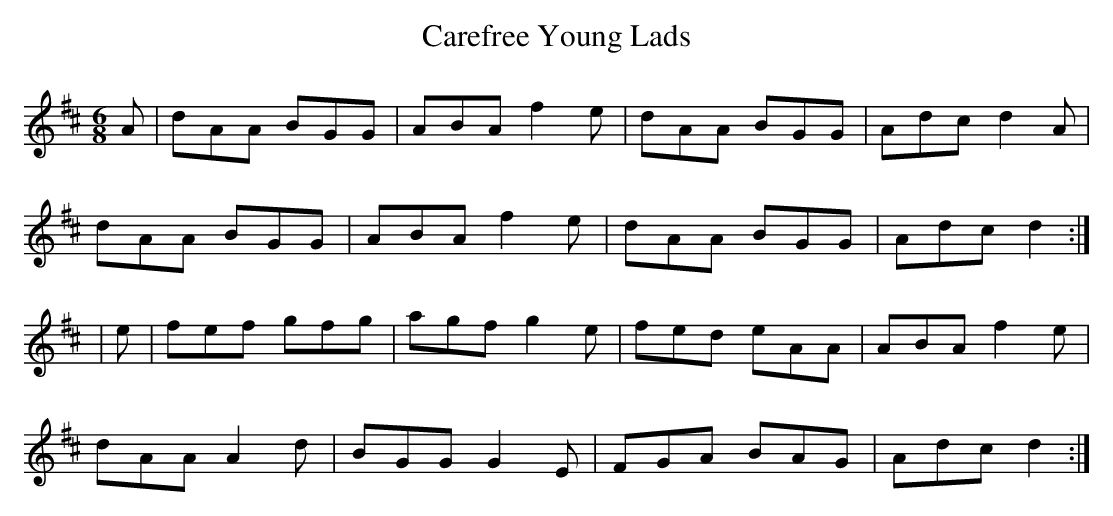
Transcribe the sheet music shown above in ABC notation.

X:1
T:Carefree Young Lads
M:6/8
K:D major
A |dAA BGG | ABA f2e | dAA BGG | Adc d2A |
dAA BGG | ABA f2e | dAA BGG | Adc d2 :|
|e |fef gfg | agf g2e | fed eAA |ABA f2e |
dAA A2d | BGG G2E | FGA BAG | Adc d2 :|
